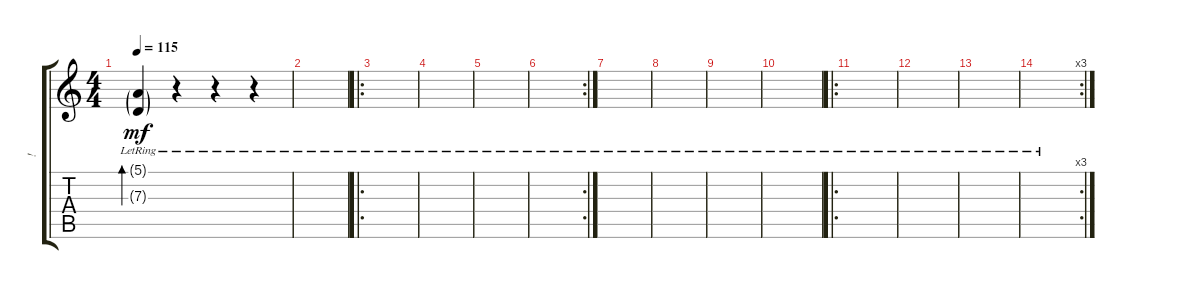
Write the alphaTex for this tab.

\track ("!" "!") {instrument marimba}
\staff {score tabs}
\tuning (E4 B3 G3 D3 A2 E2) {hide}
\ts (4 4)
\tempo 115
\clef g2
\ks c
(5.1{g lr} 7.3{g lr}).4{bd 120 dy mf} r.4 r.4 r.4 |
|
\ro
|
|
|
\rc 2
|
|
|
|
|
\ro
|
|
|
\rc 3
